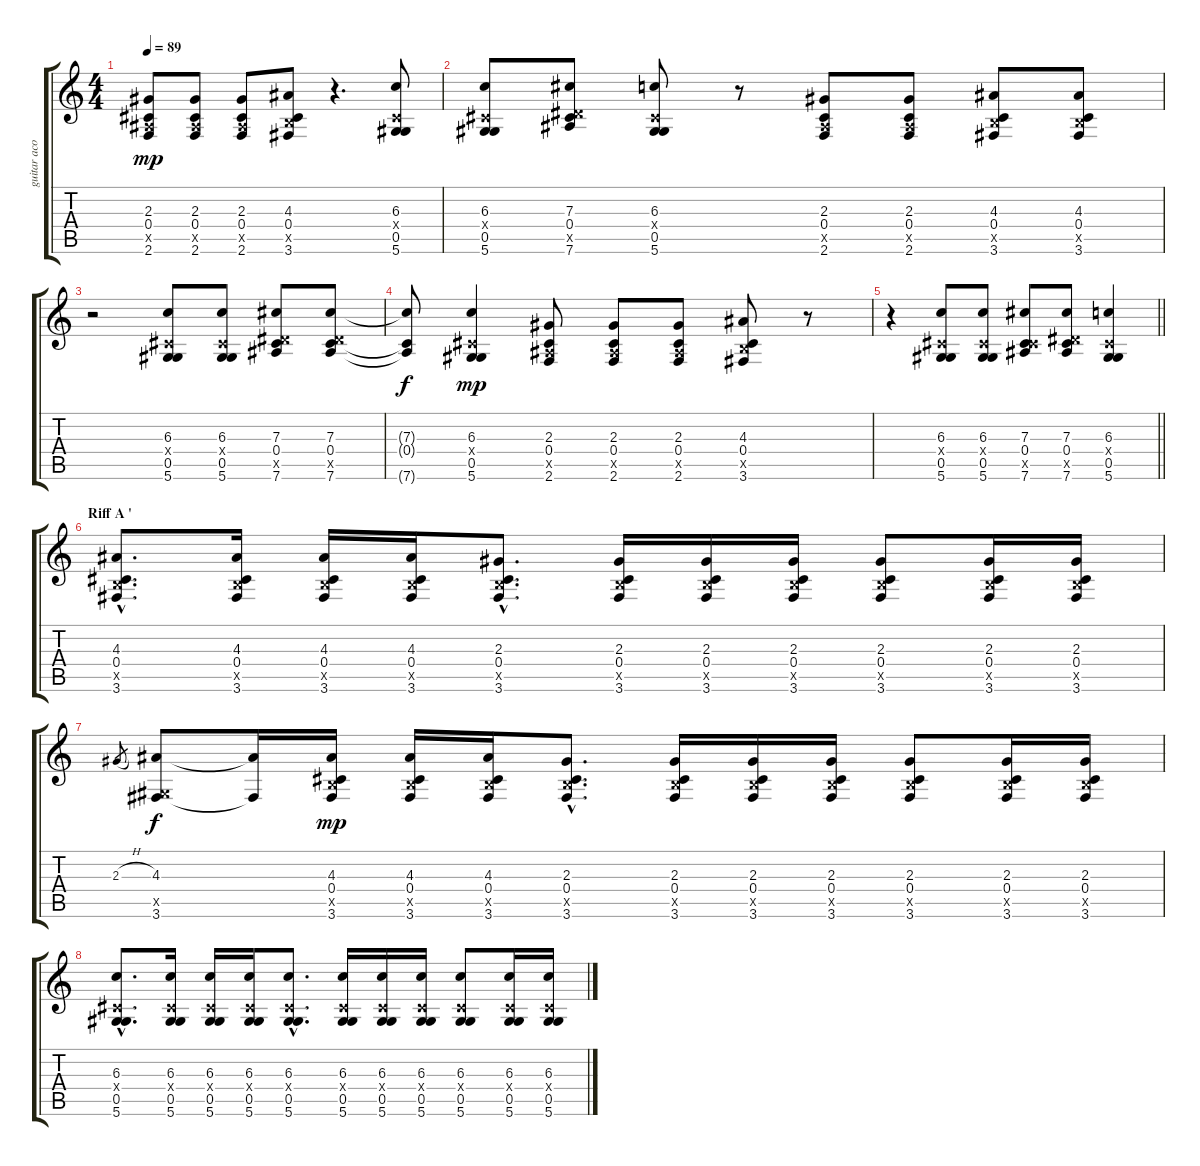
\track ("guitar acoustic" "guitar aco") {instrument acousticguitarnylon}
\staff {score tabs}
\tuning (Eb4 Bb3 Gb3 Db3 Ab2 Eb2) {hide}
\ts (4 4)
\tempo 89
\clef g2
\ks c
(2.3 0.4 2.5{x} 2.6).8{dy mp} (2.3 0.4 2.5{x} 2.6).8 (2.3 0.4 2.5{x} 2.6).8 (4.3 0.4 3.5{x} 3.6).8 r.4{d} (6.3 0.4{x} 0.5 5.6).8 |
(6.3 0.4{x} 0.5 5.6).8 (7.3 0.4 7.5{x} 7.6).8 (6.3 0.4{x} 0.5 5.6).8 r.8 (2.3 0.4 2.5{x} 2.6).8 (2.3 0.4 2.5{x} 2.6).8 (4.3 0.4 3.5{x} 3.6).8 (4.3 0.4 3.5{x} 3.6).8 |
r.2 (6.3 0.4{x} 0.5 5.6).8 (6.3 0.4{x} 0.5 5.6).8 (7.3 0.4 7.5{x} 7.6).8 (7.3 0.4 7.5{x} 7.6).8 |
(7.3{t} 0.4{t} 7.6{t}).8{dy f} (6.3 0.4{x} 0.5 5.6).4{dy mp} (2.3 0.4 2.5{x} 2.6).8 (2.3 0.4 2.5{x} 2.6).8 (2.3 0.4 2.5{x} 2.6).8 (4.3 0.4 3.5{x} 3.6).8 r.8 |
\barLineRight lightlight
r.4 (6.3 0.4{x} 0.5 5.6).8 (6.3 0.4{x} 0.5 5.6).8 (7.3 0.4 5.5{x} 7.6).8 (7.3 0.4 7.5{x} 7.6).8 (6.3 0.4{x} 0.5 5.6).4 |
\section ("" "Riff A '")
(4.3{hac} 0.4{hac} 3.5{hac x} 3.6{hac}).8{d} (4.3 0.4 3.5{x} 3.6).16 (4.3 0.4 3.5{x} 3.6).16 (4.3 0.4 3.5{x} 3.6).16 (2.3{hac} 0.4{hac} 3.5{hac x} 3.6{hac}).8{d} (2.3 0.4 3.5{x} 3.6).16 (2.3 0.4 3.5{x} 3.6).16 (2.3 0.4 3.5{x} 3.6).16 (2.3 0.4 3.5{x} 3.6).8 (2.3 0.4 3.5{x} 3.6).16 (2.3 0.4 3.5{x} 3.6).16 |
2.3{h}.8{gr} (4.3 0.5{x} 3.6).8{dy f} (4.3{t} 3.6{t}).16 (4.3 0.4 3.5{x} 3.6).16{dy mp} (4.3 0.4 3.5{x} 3.6).16 (4.3 0.4 3.5{x} 3.6).16 (2.3{hac} 0.4{hac} 3.5{hac x} 3.6{hac}).8{d} (2.3 0.4 3.5{x} 3.6).16 (2.3 0.4 3.5{x} 3.6).16 (2.3 0.4 3.5{x} 3.6).16 (2.3 0.4 3.5{x} 3.6).8 (2.3 0.4 3.5{x} 3.6).16 (2.3 0.4 3.5{x} 3.6).16 |
(6.3{hac} 0.4{hac x} 0.5{hac} 5.6{hac}).8{d} (6.3 0.4{x} 0.5 5.6).16 (6.3 0.4{x} 0.5 5.6).16 (6.3 0.4{x} 0.5 5.6).16 (6.3{hac} 0.4{hac x} 0.5{hac} 5.6{hac}).8{d} (6.3 0.4{x} 0.5 5.6).16 (6.3 0.4{x} 0.5 5.6).16 (6.3 0.4{x} 0.5 5.6).16 (6.3 0.4{x} 0.5 5.6).8 (6.3 0.4{x} 0.5 5.6).16 (6.3 0.4{x} 0.5 5.6).16
